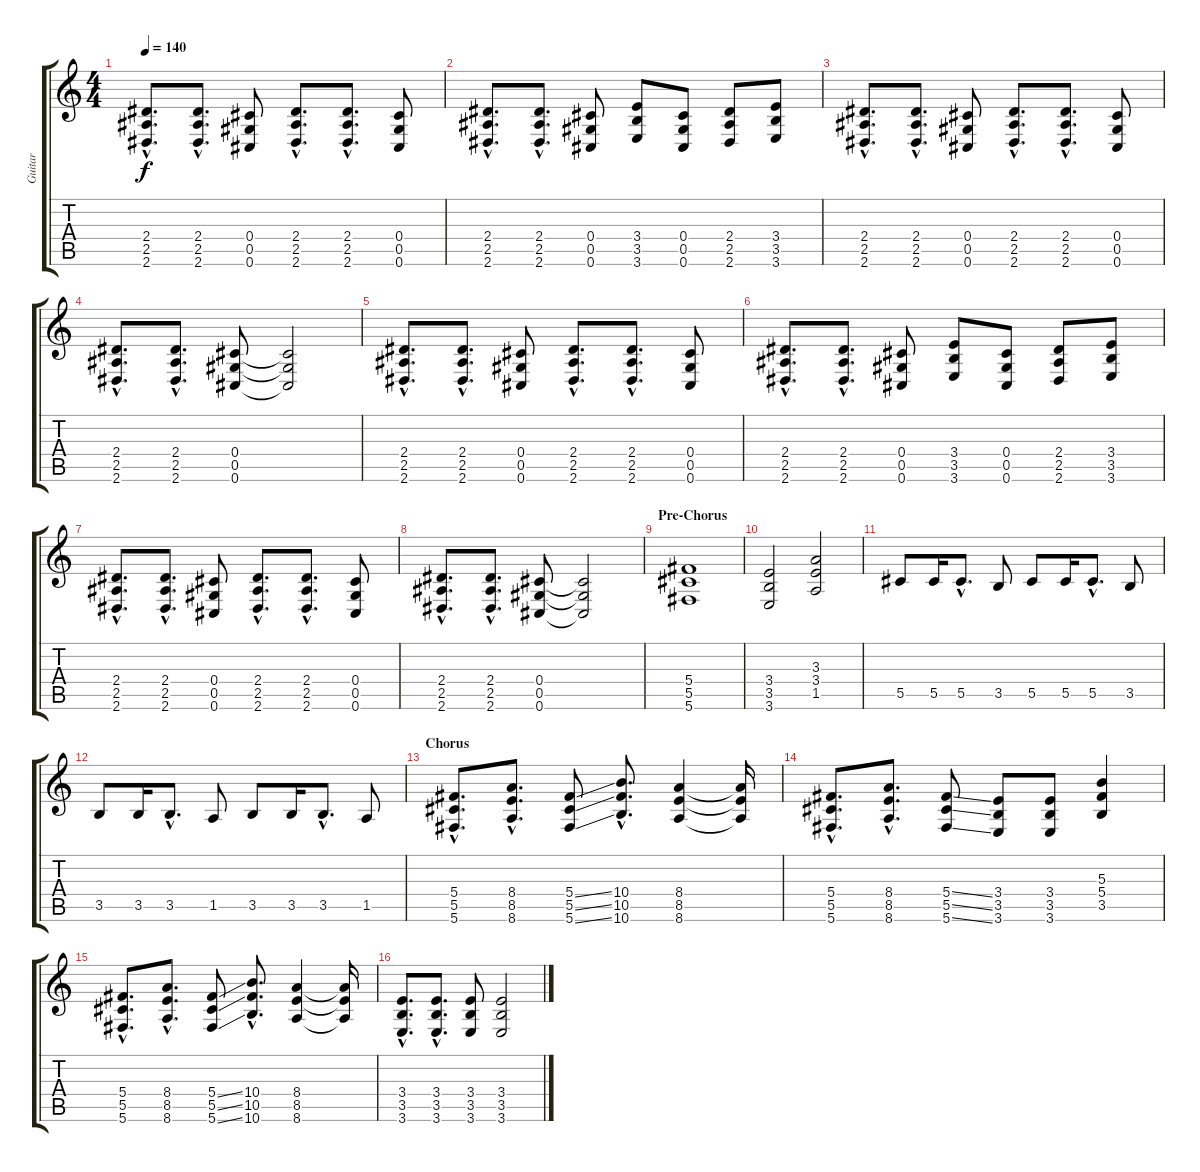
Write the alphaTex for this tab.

\track ("Guitar" "Guitar") {instrument distortionguitar}
\staff {score tabs}
\tuning (Eb4 Bb3 Gb3 Db3 Ab2 Db2) {hide}
\ts (4 4)
\tempo 140
\clef g2
\ks c
(2.4{hac} 2.5{hac} 2.6{hac}).8{d dy f} (2.4{hac} 2.5{hac} 2.6{hac}).8{d} (0.4 0.5 0.6).8 (2.4{hac} 2.5{hac} 2.6{hac}).8{d} (2.4{hac} 2.5{hac} 2.6{hac}).8{d} (0.4 0.5 0.6).8 |
(2.4{hac} 2.5{hac} 2.6{hac}).8{d} (2.4{hac} 2.5{hac} 2.6{hac}).8{d} (0.4 0.5 0.6).8 (3.4 3.5 3.6).8 (0.4 0.5 0.6).8 (2.4 2.5 2.6).8 (3.4 3.5 3.6).8 |
(2.4{hac} 2.5{hac} 2.6{hac}).8{d} (2.4{hac} 2.5{hac} 2.6{hac}).8{d} (0.4 0.5 0.6).8 (2.4{hac} 2.5{hac} 2.6{hac}).8{d} (2.4{hac} 2.5{hac} 2.6{hac}).8{d} (0.4 0.5 0.6).8 |
(2.4{hac} 2.5{hac} 2.6{hac}).8{d} (2.4{hac} 2.5{hac} 2.6{hac}).8{d} (0.4 0.5 0.6).8 (0.4{t} 0.5{t} 0.6{t}).2 |
(2.4{hac} 2.5{hac} 2.6{hac}).8{d} (2.4{hac} 2.5{hac} 2.6{hac}).8{d} (0.4 0.5 0.6).8 (2.4{hac} 2.5{hac} 2.6{hac}).8{d} (2.4{hac} 2.5{hac} 2.6{hac}).8{d} (0.4 0.5 0.6).8 |
(2.4{hac} 2.5{hac} 2.6{hac}).8{d} (2.4{hac} 2.5{hac} 2.6{hac}).8{d} (0.4 0.5 0.6).8 (3.4 3.5 3.6).8 (0.4 0.5 0.6).8 (2.4 2.5 2.6).8 (3.4 3.5 3.6).8 |
(2.4{hac} 2.5{hac} 2.6{hac}).8{d} (2.4{hac} 2.5{hac} 2.6{hac}).8{d} (0.4 0.5 0.6).8 (2.4{hac} 2.5{hac} 2.6{hac}).8{d} (2.4{hac} 2.5{hac} 2.6{hac}).8{d} (0.4 0.5 0.6).8 |
(2.4{hac} 2.5{hac} 2.6{hac}).8{d} (2.4{hac} 2.5{hac} 2.6{hac}).8{d} (0.4 0.5 0.6).8 (0.4{t} 0.5{t} 0.6{t}).2 |
\section ("" "Pre-Chorus")
(5.4 5.5 5.6).1 |
(3.4 3.5 3.6).2 (3.3 3.4 1.5).2 |
5.5.8 5.5.16 5.5{hac}.8{d} 3.5.8 5.5.8 5.5.16 5.5{hac}.8{d} 3.5.8 |
3.5.8 3.5.16 3.5{hac}.8{d} 1.5.8 3.5.8 3.5.16 3.5{hac}.8{d} 1.5.8 |
\section ("" "Chorus")
(5.4{hac} 5.5{hac} 5.6{hac}).8{d} (8.4{hac} 8.5{hac} 8.6{hac}).8{d} (5.4{ss} 5.5{ss} 5.6{ss}).8 (10.4{hac} 10.5{hac} 10.6{hac}).8{d} (8.4 8.5 8.6).4 (8.4{t} 8.5{t} 8.6{t}).16 |
(5.4{hac} 5.5{hac} 5.6{hac}).8{d} (8.4{hac} 8.5{hac} 8.6{hac}).8{d} (5.4{ss} 5.5{ss} 5.6{ss}).8 (3.4 3.5 3.6).8 (3.4 3.5 3.6).8 (5.3 5.4 3.5).4 |
(5.4{hac} 5.5{hac} 5.6{hac}).8{d} (8.4{hac} 8.5{hac} 8.6{hac}).8{d} (5.4{ss} 5.5{ss} 5.6{ss}).8 (10.4{hac} 10.5{hac} 10.6{hac}).8{d} (8.4 8.5 8.6).4 (8.4{t} 8.5{t} 8.6{t}).16 |
(3.4{hac} 3.5{hac} 3.6{hac}).8{d} (3.4{hac} 3.5{hac} 3.6{hac}).8{d} (3.4 3.5 3.6).8 (3.4 3.5 3.6).2
